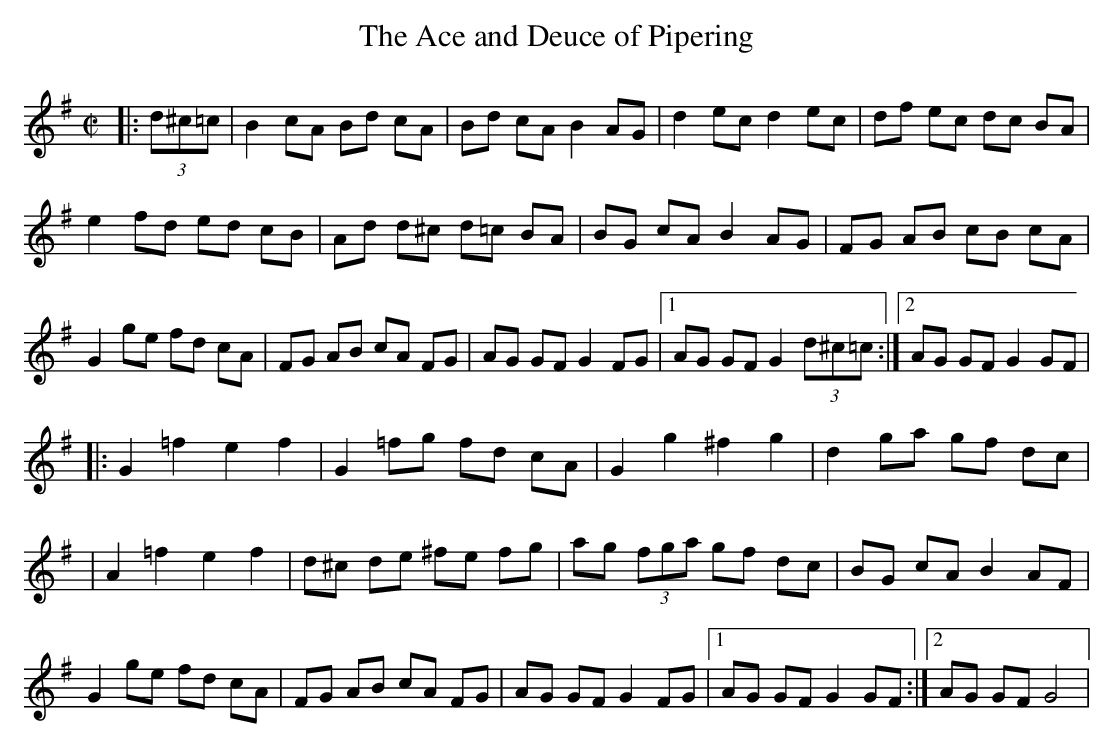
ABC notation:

X:1
T:Ace and Deuce of Pipering, The
M:C|
L:1/8
K:G
|:(3d^c=c|B2 cA Bd cA|Bd cA B2 AG|d2 ec d2 ec|df ec dc BA|
!e2 fd ed cB|Ad d^c d=c BA|BG cA B2 AG|FG AB cB cA|
!G2 ge fd cA|FG AB cA FG|AG GF G2 FG|1AG GF G2 (3d^c=c:|2AG GF G2 GF|
!|:G2=f2e2f2|G2 =fg fd cA|G2 g2 ^f2 g2|d2 ga gf dc|
!|A2 =f2 e2 f2|d^c de ^fe fg|ag (3fga gf dc|BG cA B2 AF|
!G2 ge fd cA|FG AB cA FG|AG GF G2 FG|1AG GF G2 GF:|2AG GF G4|
